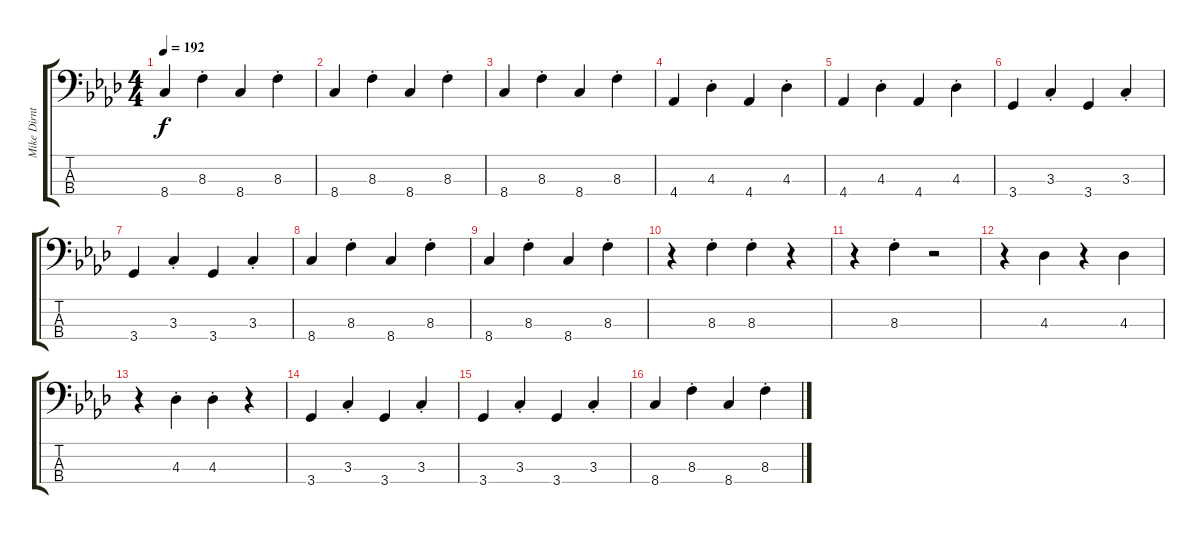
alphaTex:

\track ("Mike Dirnt (Bass)" "Mike Dirnt") {instrument electricbassfinger}
\staff {score tabs}
\tuning (G2 D2 A1 E1) {hide}
\ts (4 4)
\tempo 192
\clef f4
\ks ab
8.4.4{dy f} 8.3{st}.4 8.4.4 8.3{st}.4 |
8.4.4 8.3{st}.4 8.4.4 8.3{st}.4 |
8.4.4 8.3{st}.4 8.4.4 8.3{st}.4 |
4.4.4 4.3{st}.4 4.4.4 4.3{st}.4 |
4.4.4 4.3{st}.4 4.4.4 4.3{st}.4 |
3.4.4 3.3{st}.4 3.4.4 3.3{st}.4 |
3.4.4 3.3{st}.4 3.4.4 3.3{st}.4 |
8.4.4 8.3{st}.4 8.4.4 8.3{st}.4 |
8.4.4 8.3{st}.4 8.4.4 8.3{st}.4 |
r.4 8.3{st}.4 8.3{st}.4 r.4 |
r.4 8.3{st}.4 r.2 |
r.4 4.3.4 r.4 4.3.4 |
r.4 4.3{st}.4 4.3{st}.4 r.4 |
3.4.4 3.3{st}.4 3.4.4 3.3{st}.4 |
3.4.4 3.3{st}.4 3.4.4 3.3{st}.4 |
8.4.4 8.3{st}.4 8.4.4 8.3{st}.4
